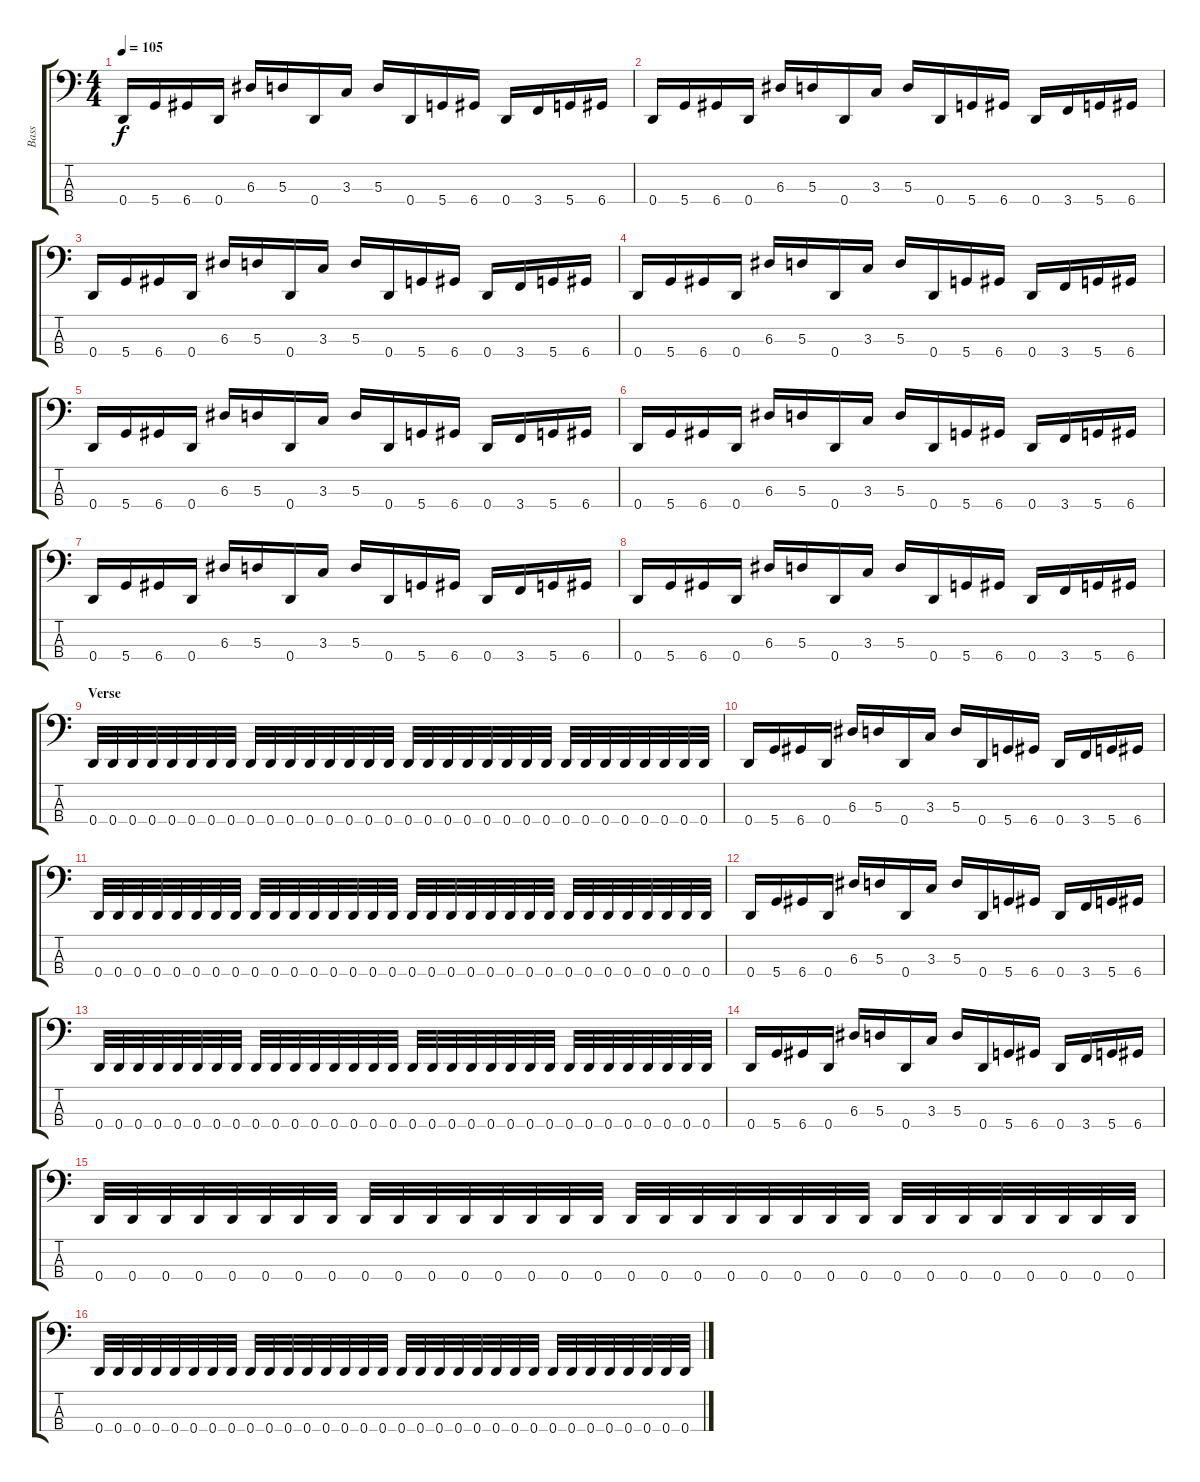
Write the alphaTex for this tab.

\track ("Bass" "Bass") {instrument electricbasspick}
\staff {score tabs}
\tuning (G2 D2 A1 D1) {hide}
\ts (4 4)
\tempo 105
\clef f4
\ks c
0.4.16{dy f} 5.4.16 6.4.16 0.4.16 6.3.16 5.3.16 0.4.16 3.3.16 5.3.16 0.4.16 5.4.16 6.4.16 0.4.16 3.4.16 5.4.16 6.4.16 |
0.4.16 5.4.16 6.4.16 0.4.16 6.3.16 5.3.16 0.4.16 3.3.16 5.3.16 0.4.16 5.4.16 6.4.16 0.4.16 3.4.16 5.4.16 6.4.16 |
0.4.16 5.4.16 6.4.16 0.4.16 6.3.16 5.3.16 0.4.16 3.3.16 5.3.16 0.4.16 5.4.16 6.4.16 0.4.16 3.4.16 5.4.16 6.4.16 |
0.4.16 5.4.16 6.4.16 0.4.16 6.3.16 5.3.16 0.4.16 3.3.16 5.3.16 0.4.16 5.4.16 6.4.16 0.4.16 3.4.16 5.4.16 6.4.16 |
0.4.16 5.4.16 6.4.16 0.4.16 6.3.16 5.3.16 0.4.16 3.3.16 5.3.16 0.4.16 5.4.16 6.4.16 0.4.16 3.4.16 5.4.16 6.4.16 |
0.4.16 5.4.16 6.4.16 0.4.16 6.3.16 5.3.16 0.4.16 3.3.16 5.3.16 0.4.16 5.4.16 6.4.16 0.4.16 3.4.16 5.4.16 6.4.16 |
0.4.16 5.4.16 6.4.16 0.4.16 6.3.16 5.3.16 0.4.16 3.3.16 5.3.16 0.4.16 5.4.16 6.4.16 0.4.16 3.4.16 5.4.16 6.4.16 |
0.4.16 5.4.16 6.4.16 0.4.16 6.3.16 5.3.16 0.4.16 3.3.16 5.3.16 0.4.16 5.4.16 6.4.16 0.4.16 3.4.16 5.4.16 6.4.16 |
\section ("" "Verse")
0.4.32 0.4.32 0.4.32 0.4.32 0.4.32 0.4.32 0.4.32 0.4.32 0.4.32 0.4.32 0.4.32 0.4.32 0.4.32 0.4.32 0.4.32 0.4.32 0.4.32 0.4.32 0.4.32 0.4.32 0.4.32 0.4.32 0.4.32 0.4.32 0.4.32 0.4.32 0.4.32 0.4.32 0.4.32 0.4.32 0.4.32 0.4.32 |
0.4.16 5.4.16 6.4.16 0.4.16 6.3.16 5.3.16 0.4.16 3.3.16 5.3.16 0.4.16 5.4.16 6.4.16 0.4.16 3.4.16 5.4.16 6.4.16 |
0.4.32 0.4.32 0.4.32 0.4.32 0.4.32 0.4.32 0.4.32 0.4.32 0.4.32 0.4.32 0.4.32 0.4.32 0.4.32 0.4.32 0.4.32 0.4.32 0.4.32 0.4.32 0.4.32 0.4.32 0.4.32 0.4.32 0.4.32 0.4.32 0.4.32 0.4.32 0.4.32 0.4.32 0.4.32 0.4.32 0.4.32 0.4.32 |
0.4.16 5.4.16 6.4.16 0.4.16 6.3.16 5.3.16 0.4.16 3.3.16 5.3.16 0.4.16 5.4.16 6.4.16 0.4.16 3.4.16 5.4.16 6.4.16 |
0.4.32 0.4.32 0.4.32 0.4.32 0.4.32 0.4.32 0.4.32 0.4.32 0.4.32 0.4.32 0.4.32 0.4.32 0.4.32 0.4.32 0.4.32 0.4.32 0.4.32 0.4.32 0.4.32 0.4.32 0.4.32 0.4.32 0.4.32 0.4.32 0.4.32 0.4.32 0.4.32 0.4.32 0.4.32 0.4.32 0.4.32 0.4.32 |
0.4.16 5.4.16 6.4.16 0.4.16 6.3.16 5.3.16 0.4.16 3.3.16 5.3.16 0.4.16 5.4.16 6.4.16 0.4.16 3.4.16 5.4.16 6.4.16 |
0.4.32 0.4.32 0.4.32 0.4.32 0.4.32 0.4.32 0.4.32 0.4.32 0.4.32 0.4.32 0.4.32 0.4.32 0.4.32 0.4.32 0.4.32 0.4.32 0.4.32 0.4.32 0.4.32 0.4.32 0.4.32 0.4.32 0.4.32 0.4.32 0.4.32 0.4.32 0.4.32 0.4.32 0.4.32 0.4.32 0.4.32 0.4.32 |
0.4.32 0.4.32 0.4.32 0.4.32 0.4.32 0.4.32 0.4.32 0.4.32 0.4.32 0.4.32 0.4.32 0.4.32 0.4.32 0.4.32 0.4.32 0.4.32 0.4.32 0.4.32 0.4.32 0.4.32 0.4.32 0.4.32 0.4.32 0.4.32 0.4.32 0.4.32 0.4.32 0.4.32 0.4.32 0.4.32 0.4.32 0.4.32
